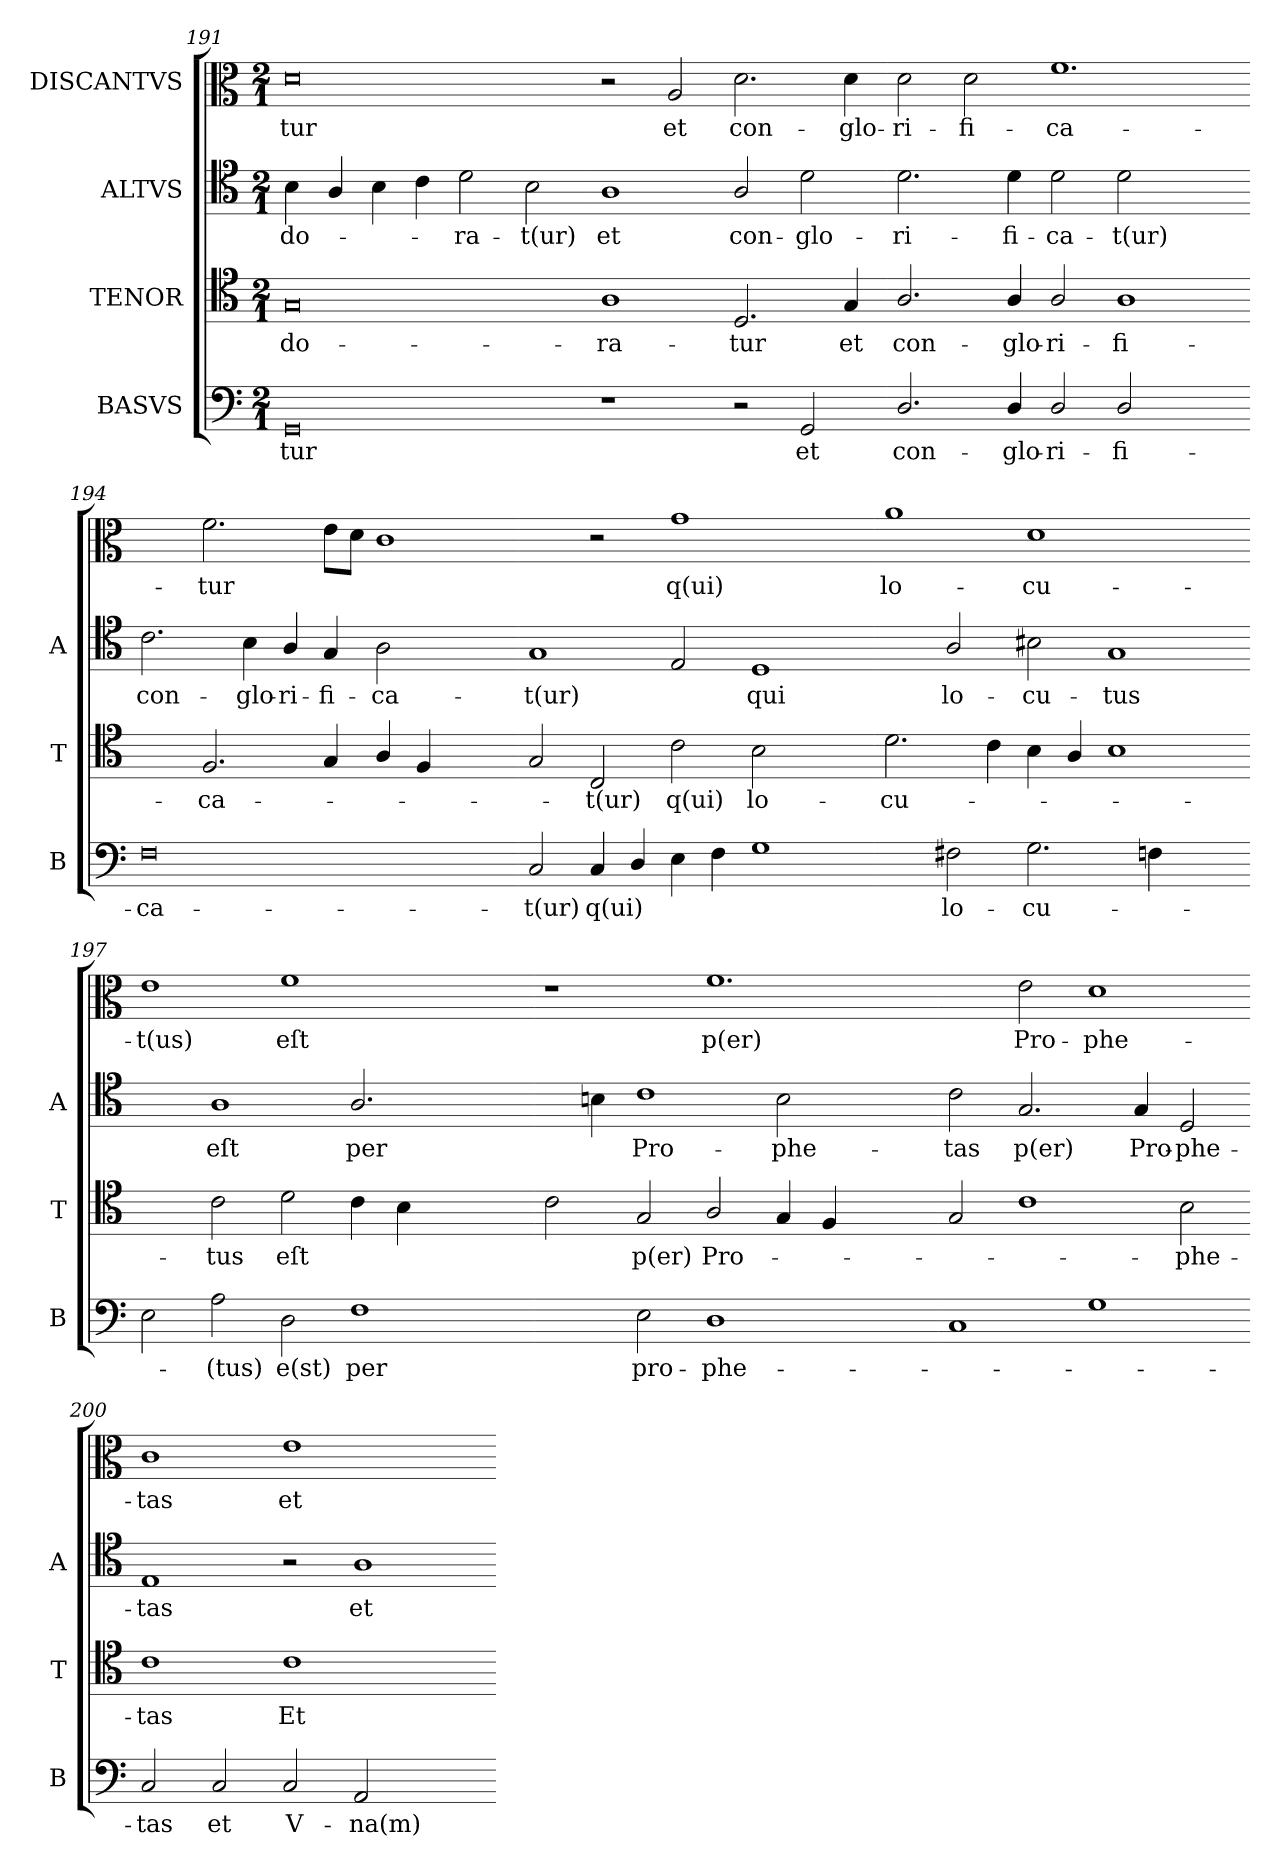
**kern	**text	**kern	**text	**kern	**text	**kern	**text
*part4	*part4	*part3	*part3	*part2	*part2	*part1	*part1
*staff4	*staff4	*staff3	*staff3	*staff2	*staff2	*staff1	*staff1
*I"BASVS	*	*I"TENOR	*	*I"ALTVS	*	*I"DISCANTVS	*
*I'B	*	*I'T	*	*I'A	*	*	*
*clefF4	*	*clefC4	*	*clefC4	*	*clefC3	*
*k[]	*	*k[]	*	*k[]	*	*k[]	*
*M2/1	*	*M2/1	*	*M2/1	*	*M2/1	*
=191	=191	=191	=191	=191	=191	=191	=191
0GG/	-tur	0G/	-do-	4B\	-do-	0d\	-tur
.	.	.	.	4A/	.	.	.
.	.	.	.	4B\	.	.	.
.	.	.	.	4c\	.	.	.
.	.	.	.	2d\	-ra-	.	.
.	.	.	.	2B\	-t(ur)	.	.
=192-	=192-	=192-	=192-	=192-	=192-	=192-	=192-
1r	.	1A\	-ra-	1A\	et	2r	.
.	.	.	.	.	.	2A/	et
2r	.	2.D/	-tur	2A/	con-	2.d\	con-
2GG/	et	.	.	2d\	-glo-	.	.
.	.	4G/	et	.	.	4d\	-glo-
=193-	=193-	=193-	=193-	=193-	=193-	=193-	=193-
2.D/	con-	2.A/	con-	2.d\	-ri-	2d\	-ri-
.	.	.	.	.	.	2d\	-fi-
4D/	-glo-	4A/	-glo-	4d\	-fi-	.	.
2D/	-ri-	2A/	-ri-	2d\	-ca-	1.f\	-ca-
2D/	-fi-	1A/	-fi-	2d\	-t(ur)	.	.
2ryy	.	.	.	2ryy	.	.	.
=194-	=194-	=194-	=194-	=194-	=194-	=194-	=194-
0F\	-ca-	2ryy	.	2.c\	con-	2ryy	.
.	.	2.F/	-ca-	.	.	2.f\	-tur
.	.	.	.	4B\	-glo-	.	.
.	.	.	.	4A/	-ri-	.	.
.	.	4G/	.	4G/	-fi-	8e\L	.
.	.	.	.	.	.	8d\J	.
.	.	4A/	.	2A\	-ca-	1c\	.
.	.	4F/	.	.	.	.	.
2ryy	.	2ryy	.	2ryy	.	.	.
=195-	=195-	=195-	=195-	=195-	=195-	=195-	=195-
2C/	-t(ur)	2G/	.	1G/	-t(ur)	2ryy	.
4C/	q(ui)	2C/	-t(ur)	.	.	2r	.
4D/	.	.	.	.	.	.	.
4E\	.	2c\	q(ui)	2E/	.	1g\	q(ui)
4F\	.	.	.	.	.	.	.
1G\	.	2B\	lo-	1D/	qui	.	.
.	.	2ryy	.	.	.	2ryy	.
=196-	=196-	=196-	=196-	=196-	=196-	=196-	=196-
2ryy	.	2.d\	-cu-	2ryy	.	1a\	lo-
2F#X\	lo-	.	.	2A/	lo-	.	.
.	.	4c\	.	.	.	.	.
2.G\	-cu-	4B\	.	2B#X\	-cu-	1d\	-cu-
.	.	4A/	.	.	.	.	.
.	.	1B\	.	1G/	-tus	.	.
4Fn\	.	.	.	.	.	.	.
2ryy	.	.	.	.	.	2ryy	.
=197-	=197-	=197-	=197-	=197-	=197-	=197-	=197-
2E\	.	2ryy	.	2ryy	.	1e\	-t(us)
2A\	-(tus)	2c\	tus	1A\	eſt	.	.
2D\	e(st)	2d\	eſt	.	.	1f\	eſt
1F\	per	4c\	.	2.A/	per	.	.
.	.	4B\	.	.	.	.	.
.	.	2ryy	.	.	.	2ryy	.
.	.	.	.	4ryy	.	.	.
=198-	=198-	=198-	=198-	=198-	=198-	=198-	=198-
2ryy	.	2c\	.	4ryy	.	1r	.
.	.	.	.	4Bn\	.	.	.
2E\	pro-	2G/	p(er)	1c\	Pro-	.	.
1D\	-phe-	2A/	Pro-	.	.	1.f\	p(er)
.	.	4G/	.	2B\	-phe-	.	.
.	.	4F/	.	.	.	.	.
2ryy	.	2ryy	.	2ryy	.	.	.
=199-	=199-	=199-	=199-	=199-	=199-	=199-	=199-
1C/	.	2G/	.	2c\	-tas	2ryy	.
.	.	1c\	.	2.G/	p(er)	2e\	Pro-
1G\	.	.	.	.	.	1d\	-phe-
.	.	.	.	4G/	Pro-	.	.
.	.	2B\	-phe-	2D/	-phe-	.	.
=200-	=200-	=200-	=200-	=200-	=200-	=200-	=200-
2C/	tas	1c\	-tas	1E/	-tas	1c\	-tas
2C/	et	.	.	.	.	.	.
2C/	V-	1c\	Et	2r	.	1e\	et
2AA/	-na(m)	.	.	1A\	et	.	.
2ryy	.	2ryy	.	.	.	2ryy	.
=-	=-	=-	=-	=-	=-	=-	=-
*-	*-	*-	*-	*-	*-	*-	*-
